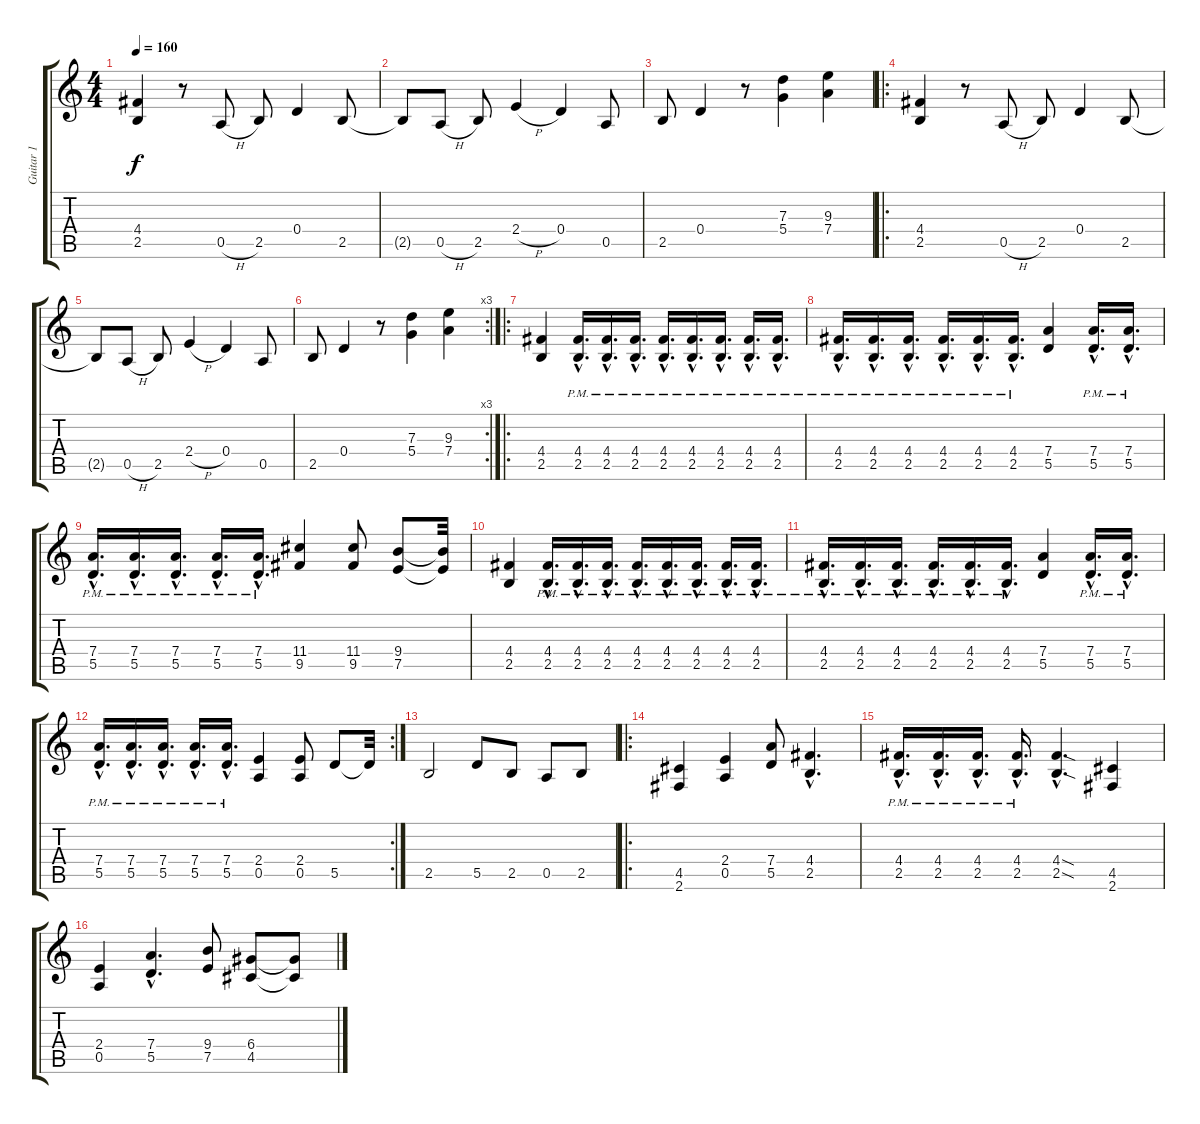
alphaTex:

\track ("Guitar 1" "Guitar 1") {instrument distortionguitar}
\staff {score tabs}
\tuning (E4 B3 G3 D3 A2 E2) {hide}
\ts (4 4)
\tempo 160
\clef g2
\ks c
(4.4 2.5).4{dy f instrument distortionguitar} r.8 0.5{h}.8 2.5.8 0.4.4 2.5.8 |
2.5{t}.8 0.5{h}.8 2.5.8 2.4{h}.4 0.4.4 0.5.8 |
2.5.8 0.4.4 r.8 (7.3 5.4).4 (9.3 7.4).4 |
\ro
(4.4 2.5).4 r.8 0.5{h}.8 2.5.8 0.4.4 2.5.8 |
2.5{t}.8 0.5{h}.8 2.5.8 2.4{h}.4 0.4.4 0.5.8 |
\rc 3
2.5.8 0.4.4 r.8 (7.3 5.4).4 (9.3 7.4).4 |
\ro
(4.4 2.5).4 (4.4{hac pm} 2.5{hac pm}).16{d} (4.4{hac pm} 2.5{hac pm}).16{d} (4.4{hac pm} 2.5{hac pm}).16{d} (4.4{hac pm} 2.5{hac pm}).16{d} (4.4{hac pm} 2.5{hac pm}).16{d} (4.4{hac pm} 2.5{hac pm}).16{d} (4.4{hac pm} 2.5{hac pm}).16{d} (4.4{hac pm} 2.5{hac pm}).16{d} |
(4.4{hac pm} 2.5{hac pm}).16{d} (4.4{hac pm} 2.5{hac pm}).16{d} (4.4{hac pm} 2.5{hac pm}).16{d} (4.4{hac pm} 2.5{hac pm}).16{d} (4.4{hac pm} 2.5{hac pm}).16{d} (4.4{hac pm} 2.5{hac pm}).16{d} (7.4 5.5).4 (7.4{hac pm} 5.5{hac pm}).16{d} (7.4{hac pm} 5.5{hac pm}).16{d} |
(7.4{hac pm} 5.5{hac pm}).16{d} (7.4{hac pm} 5.5{hac pm}).16{d} (7.4{hac pm} 5.5{hac pm}).16{d} (7.4{hac pm} 5.5{hac pm}).16{d} (7.4{hac pm} 5.5{hac pm}).16{d} (11.4 9.5).4 (11.4 9.5).8 (9.4 7.5).8 (9.4{t} 7.5{t}).32 |
(4.4 2.5).4 (4.4{hac pm} 2.5{hac pm}).16{d} (4.4{hac pm} 2.5{hac pm}).16{d} (4.4{hac pm} 2.5{hac pm}).16{d} (4.4{hac pm} 2.5{hac pm}).16{d} (4.4{hac pm} 2.5{hac pm}).16{d} (4.4{hac pm} 2.5{hac pm}).16{d} (4.4{hac pm} 2.5{hac pm}).16{d} (4.4{hac pm} 2.5{hac pm}).16{d} |
(4.4{hac pm} 2.5{hac pm}).16{d} (4.4{hac pm} 2.5{hac pm}).16{d} (4.4{hac pm} 2.5{hac pm}).16{d} (4.4{hac pm} 2.5{hac pm}).16{d} (4.4{hac pm} 2.5{hac pm}).16{d} (4.4{hac pm} 2.5{hac pm}).16{d} (7.4 5.5).4 (7.4{hac pm} 5.5{hac pm}).16{d} (7.4{hac pm} 5.5{hac pm}).16{d} |
\rc 2
(7.4{hac pm} 5.5{hac pm}).16{d} (7.4{hac pm} 5.5{hac pm}).16{d} (7.4{hac pm} 5.5{hac pm}).16{d} (7.4{hac pm} 5.5{hac pm}).16{d} (7.4{hac pm} 5.5{hac pm}).16{d} (2.4 0.5).4 (2.4 0.5).8 5.5.8 5.5{t}.32 |
2.5.2 5.5.8 2.5.8 0.5.8 2.5.8 |
\ro
(4.5 2.6).4 (2.4 0.5).4 (7.4 5.5).8 (4.4{hac} 2.5{hac}).4{d} |
(4.4{hac pm} 2.5{hac pm}).16{d} (4.4{hac pm} 2.5{hac pm}).16{d} (4.4{hac pm} 2.5{hac pm}).16{d} (4.4{hac pm} 2.5{hac pm}).16{d} (4.4{sod hac} 2.5{sod hac}).4{d} (4.5 2.6).4 |
(2.4 0.5).4 (7.4{hac} 5.5{hac}).4{d} (9.4 7.5).8 (6.4 4.5).8 (6.4{t} 4.5{t}).8
